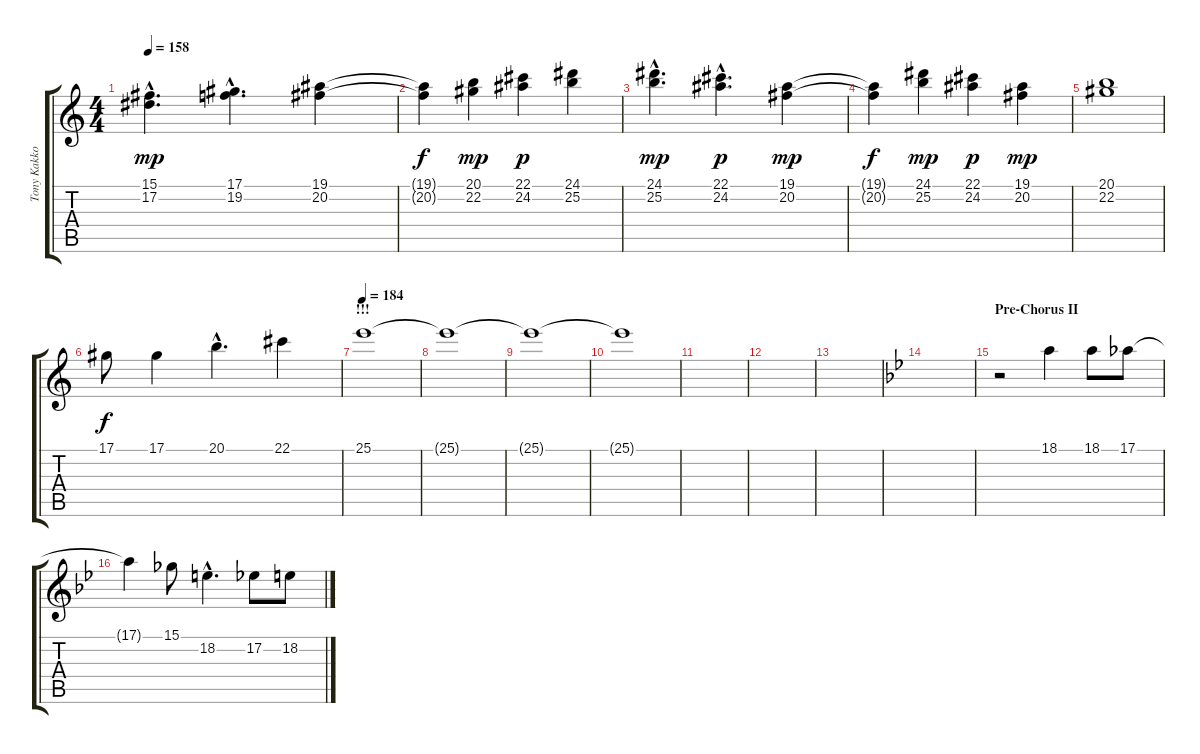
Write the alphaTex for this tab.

\track ("Tony Kakko - Vocals" "Tony Kakko") {instrument lead3calliope}
\staff {score tabs}
\tuning (Eb4 Bb3 Gb3 Db3 Ab2 Eb2) {hide}
\ts (4 4)
\tempo 158
\clef g2
\ks c
(15.1{hac} 17.2{hac}).4{d dy mp} (17.1{hac} 19.2{hac}).4{d} (19.1 20.2).4 |
(19.1{t} 20.2{t}).4{dy f} (20.1 22.2).4{dy mp} (22.1 24.2).4{dy p} (24.1 25.2).4 |
(24.1{hac} 25.2{hac}).4{d dy mp} (22.1{hac} 24.2{hac}).4{d dy p} (19.1 20.2).4{dy mp} |
(19.1{t} 20.2{t}).4{dy f} (24.1 25.2).4{dy mp} (22.1 24.2).4{dy p} (19.1 20.2).4{dy mp} |
(20.1 22.2).1 |
17.1.8{dy f} 17.1.4 20.1{hac}.4{d} 22.1.4 |
\section ("" "!!!")
\tempo 184
25.1.1 |
25.1{t}.1 |
25.1{t}.1 |
25.1{t}.1 |
|
|
|
\ks gminor
|
\section ("" "Pre-Chorus II")
r.2 18.1.4 18.1.8 17.1.8 |
17.1{t}.4 15.1.8 18.2{hac}.4{d} 17.2.8 18.2.8
